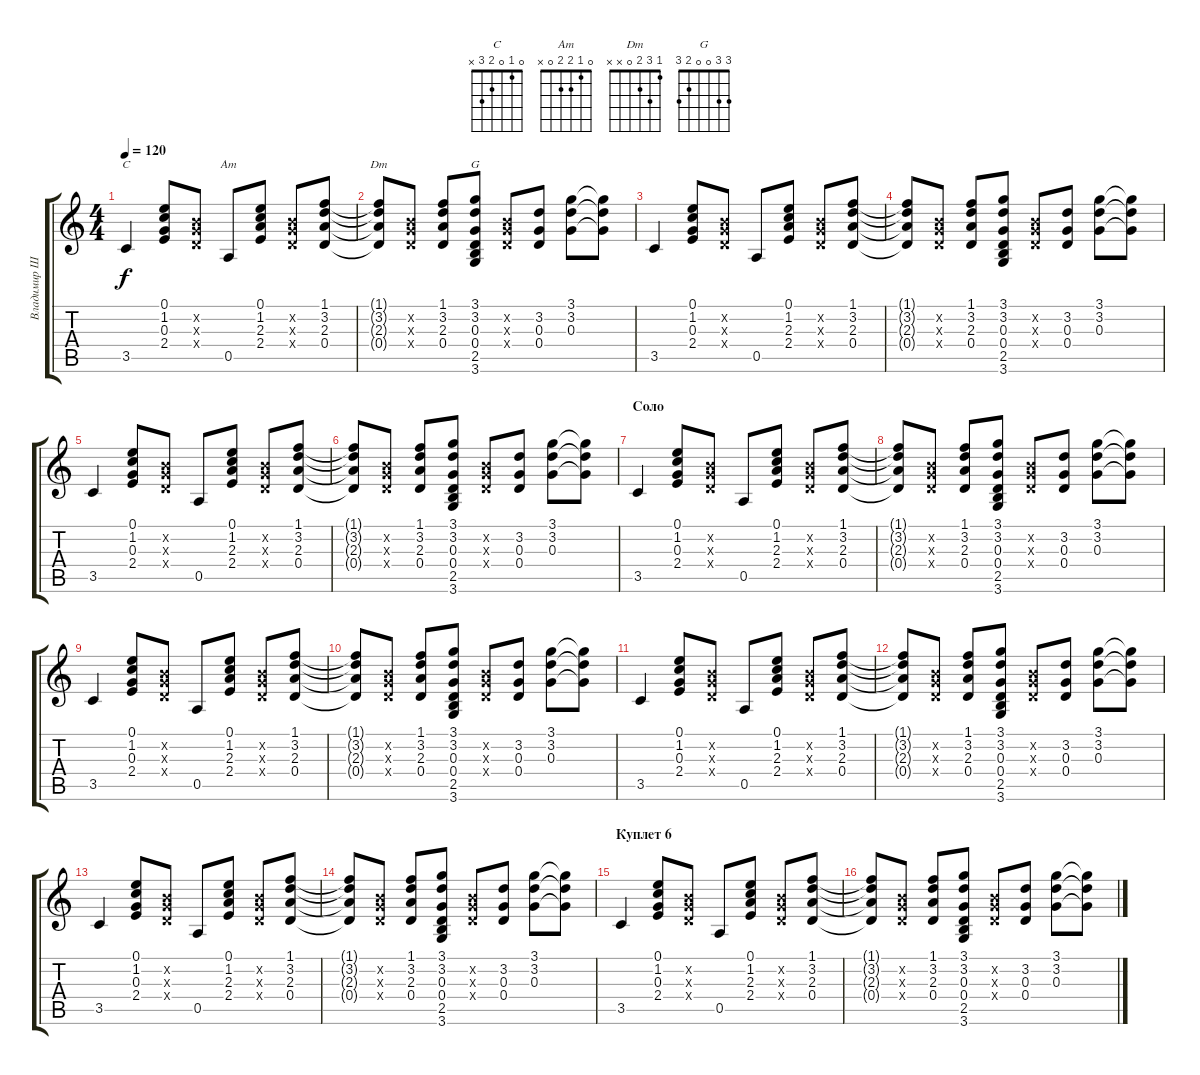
\track ("Владимир Шахрин" "Владимир Ш") {instrument electricguitarmuted}
\staff {score tabs}
\tuning (E4 B3 G3 D3 A2 E2) {hide}
\chord ("C" 0 1 0 2 3 x)
\chord ("Am" 0 1 2 2 0 x)
\chord ("Dm" 1 3 2 0 x x)
\chord ("G" 3 3 0 0 2 3)
\ts (4 4)
\tempo 120
\clef g2
\ks c
3.5.4{ch "C" dy f} (0.1 1.2 0.3 2.4).8 (0.2{x} 0.3{x} 0.4{x}).8 0.5.8{ch "Am"} (0.1 1.2 2.3 2.4).8 (0.2{x} 0.3{x} 0.4{x}).8 (1.1 3.2 2.3 0.4).8 |
(1.1{t} 3.2{t} 2.3{t} 0.4{t}).8{ch "Dm"} (0.2{x} 0.3{x} 0.4{x}).8 (1.1 3.2 2.3 0.4).8 (3.1 3.2 0.3 0.4 2.5 3.6).8{ch "G"} (0.2{x} 0.3{x} 0.4{x}).8 (3.2 0.3 0.4).8 (3.1 3.2 0.3).8 (3.1{t} 3.2{t} 0.3{t}).8 |
3.5.4 (0.1 1.2 0.3 2.4).8 (0.2{x} 0.3{x} 0.4{x}).8 0.5.8 (0.1 1.2 2.3 2.4).8 (0.2{x} 0.3{x} 0.4{x}).8 (1.1 3.2 2.3 0.4).8 |
(1.1{t} 3.2{t} 2.3{t} 0.4{t}).8 (0.2{x} 0.3{x} 0.4{x}).8 (1.1 3.2 2.3 0.4).8 (3.1 3.2 0.3 0.4 2.5 3.6).8 (0.2{x} 0.3{x} 0.4{x}).8 (3.2 0.3 0.4).8 (3.1 3.2 0.3).8 (3.1{t} 3.2{t} 0.3{t}).8 |
3.5.4 (0.1 1.2 0.3 2.4).8 (0.2{x} 0.3{x} 0.4{x}).8 0.5.8 (0.1 1.2 2.3 2.4).8 (0.2{x} 0.3{x} 0.4{x}).8 (1.1 3.2 2.3 0.4).8 |
(1.1{t} 3.2{t} 2.3{t} 0.4{t}).8 (0.2{x} 0.3{x} 0.4{x}).8 (1.1 3.2 2.3 0.4).8 (3.1 3.2 0.3 0.4 2.5 3.6).8 (0.2{x} 0.3{x} 0.4{x}).8 (3.2 0.3 0.4).8 (3.1 3.2 0.3).8 (3.1{t} 3.2{t} 0.3{t}).8 |
\section ("" "Соло")
3.5.4 (0.1 1.2 0.3 2.4).8 (0.2{x} 0.3{x} 0.4{x}).8 0.5.8 (0.1 1.2 2.3 2.4).8 (0.2{x} 0.3{x} 0.4{x}).8 (1.1 3.2 2.3 0.4).8 |
(1.1{t} 3.2{t} 2.3{t} 0.4{t}).8 (0.2{x} 0.3{x} 0.4{x}).8 (1.1 3.2 2.3 0.4).8 (3.1 3.2 0.3 0.4 2.5 3.6).8 (0.2{x} 0.3{x} 0.4{x}).8 (3.2 0.3 0.4).8 (3.1 3.2 0.3).8 (3.1{t} 3.2{t} 0.3{t}).8 |
3.5.4 (0.1 1.2 0.3 2.4).8 (0.2{x} 0.3{x} 0.4{x}).8 0.5.8 (0.1 1.2 2.3 2.4).8 (0.2{x} 0.3{x} 0.4{x}).8 (1.1 3.2 2.3 0.4).8 |
(1.1{t} 3.2{t} 2.3{t} 0.4{t}).8 (0.2{x} 0.3{x} 0.4{x}).8 (1.1 3.2 2.3 0.4).8 (3.1 3.2 0.3 0.4 2.5 3.6).8 (0.2{x} 0.3{x} 0.4{x}).8 (3.2 0.3 0.4).8 (3.1 3.2 0.3).8 (3.1{t} 3.2{t} 0.3{t}).8 |
3.5.4 (0.1 1.2 0.3 2.4).8 (0.2{x} 0.3{x} 0.4{x}).8 0.5.8 (0.1 1.2 2.3 2.4).8 (0.2{x} 0.3{x} 0.4{x}).8 (1.1 3.2 2.3 0.4).8 |
(1.1{t} 3.2{t} 2.3{t} 0.4{t}).8 (0.2{x} 0.3{x} 0.4{x}).8 (1.1 3.2 2.3 0.4).8 (3.1 3.2 0.3 0.4 2.5 3.6).8 (0.2{x} 0.3{x} 0.4{x}).8 (3.2 0.3 0.4).8 (3.1 3.2 0.3).8 (3.1{t} 3.2{t} 0.3{t}).8 |
3.5.4 (0.1 1.2 0.3 2.4).8 (0.2{x} 0.3{x} 0.4{x}).8 0.5.8 (0.1 1.2 2.3 2.4).8 (0.2{x} 0.3{x} 0.4{x}).8 (1.1 3.2 2.3 0.4).8 |
(1.1{t} 3.2{t} 2.3{t} 0.4{t}).8 (0.2{x} 0.3{x} 0.4{x}).8 (1.1 3.2 2.3 0.4).8 (3.1 3.2 0.3 0.4 2.5 3.6).8 (0.2{x} 0.3{x} 0.4{x}).8 (3.2 0.3 0.4).8 (3.1 3.2 0.3).8 (3.1{t} 3.2{t} 0.3{t}).8 |
\section ("" "Куплет 6")
3.5.4 (0.1 1.2 0.3 2.4).8 (0.2{x} 0.3{x} 0.4{x}).8 0.5.8 (0.1 1.2 2.3 2.4).8 (0.2{x} 0.3{x} 0.4{x}).8 (1.1 3.2 2.3 0.4).8 |
(1.1{t} 3.2{t} 2.3{t} 0.4{t}).8 (0.2{x} 0.3{x} 0.4{x}).8 (1.1 3.2 2.3 0.4).8 (3.1 3.2 0.3 0.4 2.5 3.6).8 (0.2{x} 0.3{x} 0.4{x}).8 (3.2 0.3 0.4).8 (3.1 3.2 0.3).8 (3.1{t} 3.2{t} 0.3{t}).8
